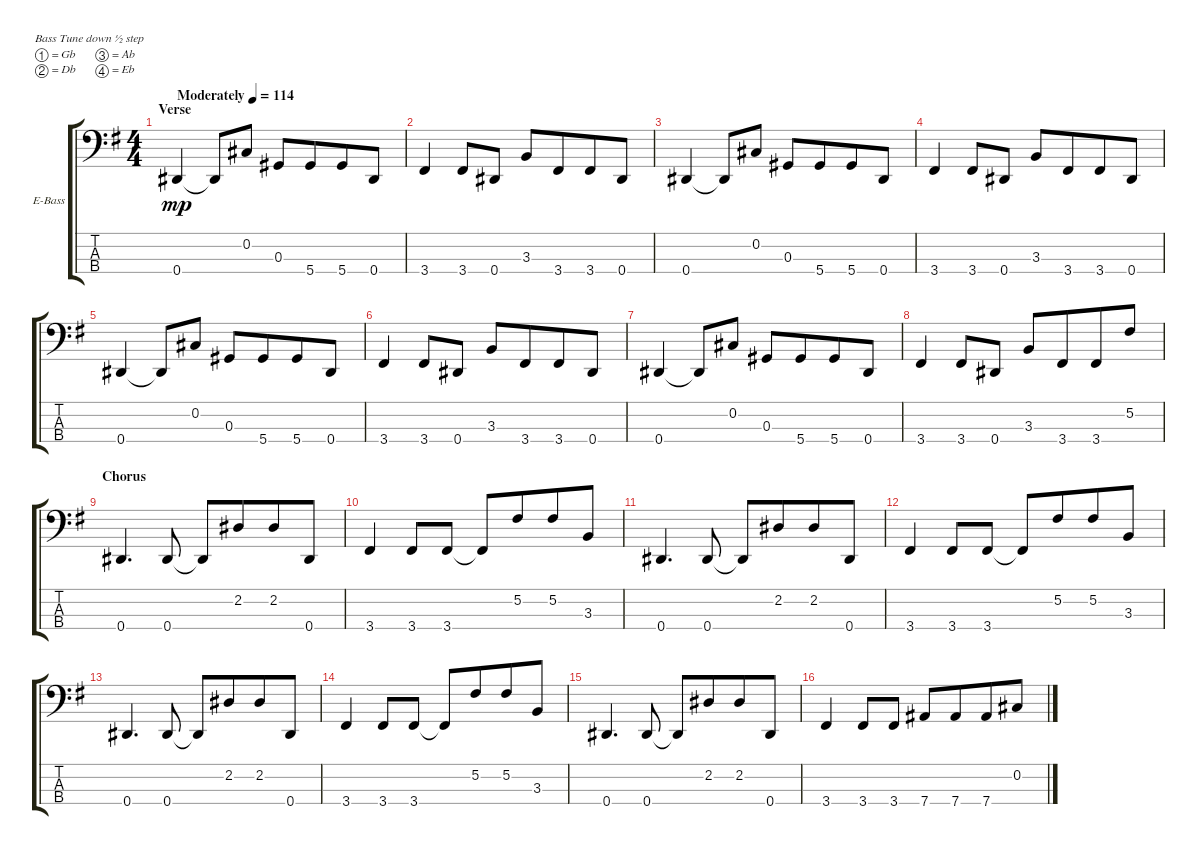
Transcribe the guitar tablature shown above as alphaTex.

\bracketExtendMode groupsimilarinstruments
\firstSystemTrackNameOrientation horizontal
\otherSystemsTrackNameOrientation horizontal
\track ("Electric Bass" "E-Bass") {instrument electricbassfinger}
\staff {score tabs}
\tuning (Gb2 Db2 Ab1 Eb1)
\ts (4 4)
\beaming (8 4 4)
\section ("" "Verse")
\tempo (114 "Moderately")
\clef f4
\scale
1.08575
\ks g
0.4.4{dy mp instrument electricbassfinger} 0.4{t}.8 0.2.8 0.3.8 5.4.8 5.4.8 0.4.8 |
\scale
0.91425 3.4.4 3.4.8 0.4.8 3.3.8 3.4.8 3.4.8 0.4.8 |
\scale
1.05549 0.4.4 0.4{t}.8 0.2.8 0.3.8 5.4.8 5.4.8 0.4.8 |
\scale
0.944515 3.4.4 3.4.8 0.4.8 3.3.8 3.4.8 3.4.8 0.4.8 |
\scale
1.05549 0.4.4 0.4{t}.8 0.2.8 0.3.8 5.4.8 5.4.8 0.4.8 |
\scale
0.944515 3.4.4 3.4.8 0.4.8 3.3.8 3.4.8 3.4.8 0.4.8 |
\scale
1.05549 0.4.4 0.4{t}.8 0.2.8 0.3.8 5.4.8 5.4.8 0.4.8 |
\scale
0.944515 3.4.4 3.4.8 0.4.8 3.3.8 3.4.8 3.4.8 5.2.8 |
\section ("" "Chorus")
\scale
1.05549 0.4.4{d} 0.4.8 0.4{t}.8 2.2.8 2.2.8 0.4.8 |
\scale
0.944515 3.4.4 3.4.8 3.4.8 3.4{t}.8 5.2.8 5.2.8 3.3.8 |
\scale
1.05549 0.4.4{d} 0.4.8 0.4{t}.8 2.2.8 2.2.8 0.4.8 |
\scale
0.944515 3.4.4 3.4.8 3.4.8 3.4{t}.8 5.2.8 5.2.8 3.3.8 |
\scale
1.05549 0.4.4{d} 0.4.8 0.4{t}.8 2.2.8 2.2.8 0.4.8 |
\scale
0.944515 3.4.4 3.4.8 3.4.8 3.4{t}.8 5.2.8 5.2.8 3.3.8 |
\scale
1.05549 0.4.4{d} 0.4.8 0.4{t}.8 2.2.8 2.2.8 0.4.8 |
\scale
0.944515 3.4.4 3.4.8 3.4.8 7.4.8 7.4.8 7.4.8 0.2.8
